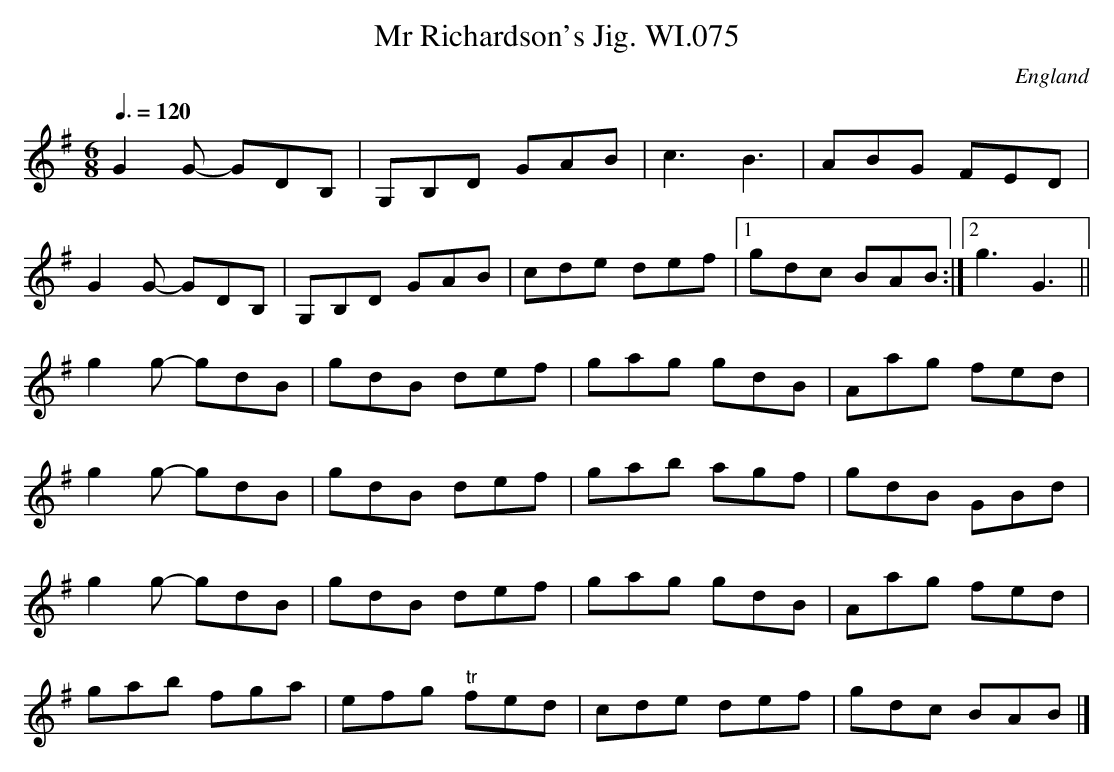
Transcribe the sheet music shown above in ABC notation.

X:1
T:Mr Richardson's Jig. WI.075
L:1/8
M:6/8
O:England
Q:3/8=120
K:G
G2G- GDB,|G,B,D GAB|c3 B3|ABG FED|!
G2G- GDB,|G,B,D GAB|cde def|1gdc BAB:|2g3 G3||!
g2g- gdB|gdB def|gag gdB|Aag fed|!
g2g- gdB|gdB def|gab agf|gdB GBd|!
g2g- gdB|gdB def|gag gdB|Aag fed|!
gab fga|efg "tr"fed|cde def|gdc BAB|]
